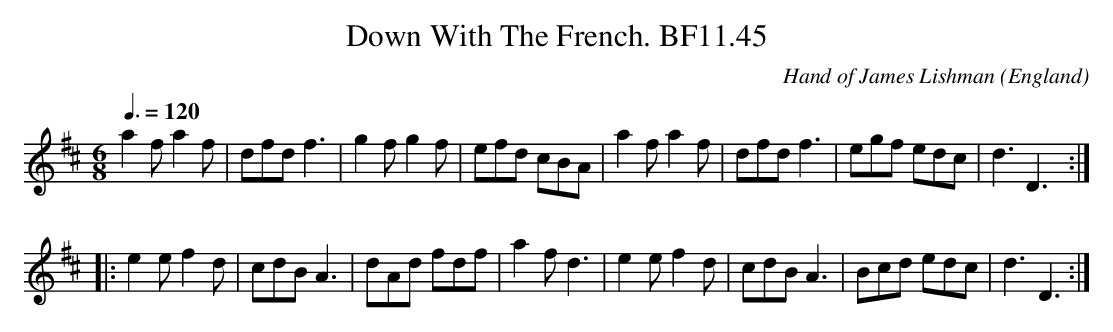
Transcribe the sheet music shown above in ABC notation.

X:1
T:Down With The French. BF11.45
C:Hand of James Lishman
M:6/8
O:England
Q:3/8=120
K:D
a2fa2f|dfdf3|g2fg2f|efd cBA|a2fa2f|dfdf3|egf edc|d3D3:|!
|:e2ef2d|cdBA3|dAd fdf|a2fd3|e2ef2d|cdBA3|Bcd edc|d3D3:|
